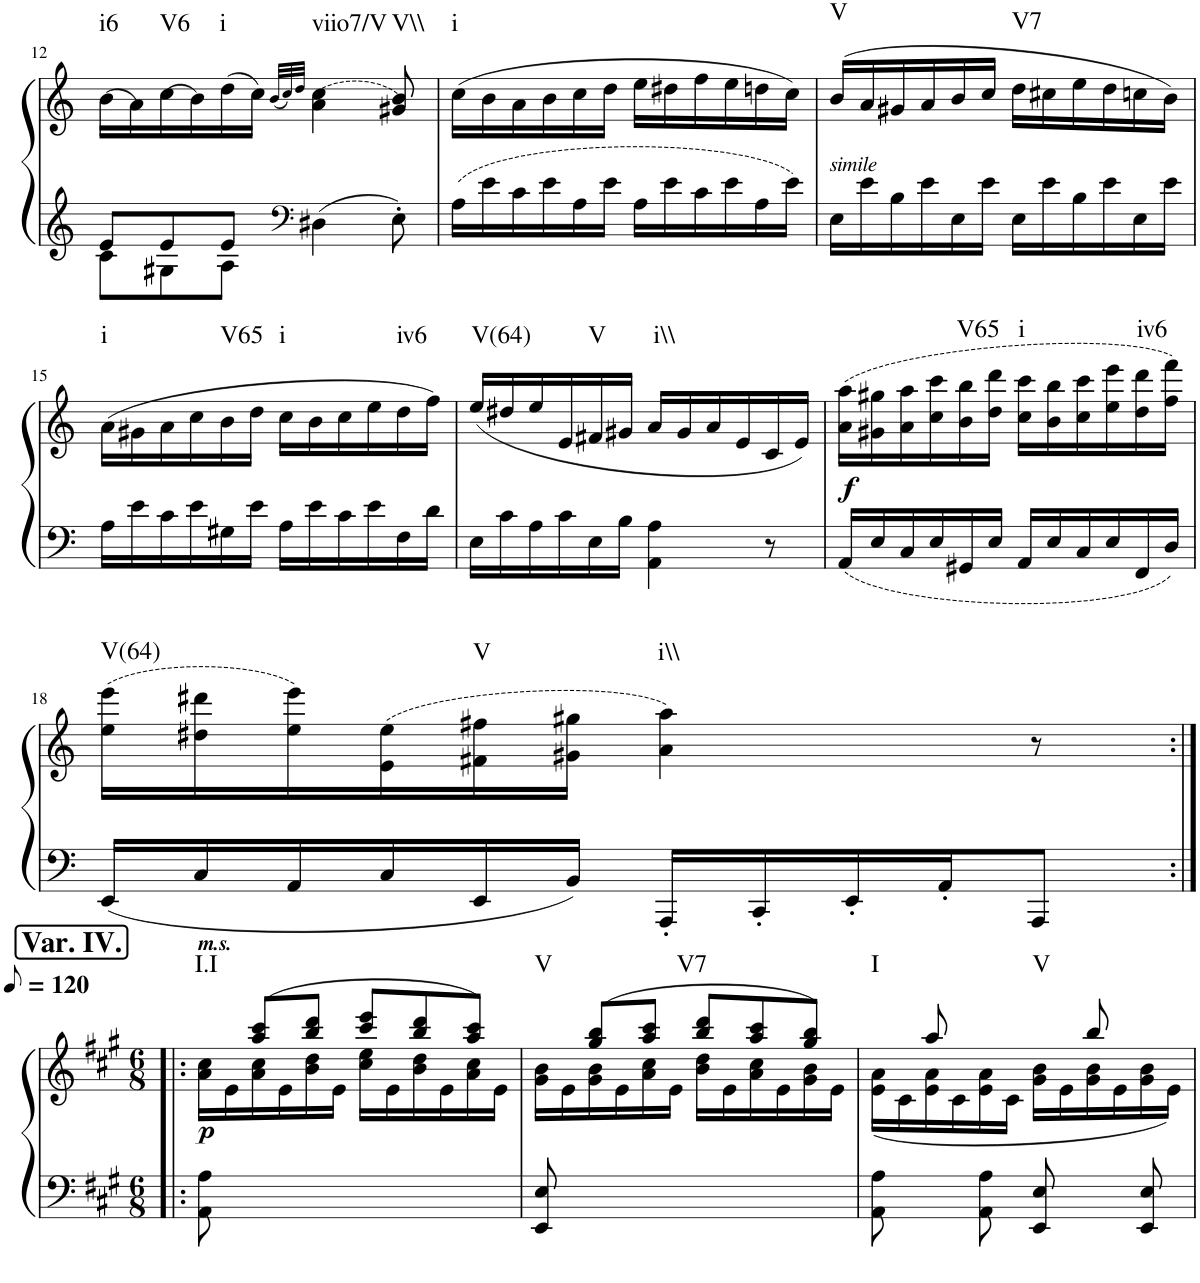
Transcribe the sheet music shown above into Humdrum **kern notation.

**kern	**kern	**dynam	**harte
*part1	*part1	*part1	*part1
*staff2	*staff1	*staff1/2	*
*I"Piano	*	*	*
*I'Pno.	*	*	*
!!LO:PB:g=z
*clefG2	*clefG2	*	*
*k[]	*k[]	*	*
*M6/8	*M6/8	*	*
=12	=12	=12	=12
*^	*	*	*
!	!	!	!	!LO:H:kt=i6
8e/L	8c\L	(16b\LL	.	N
.	.	16a\)	.	.
!	!	!	!	!LO:H:kt=V6
8e/	8G#X\	(16cc\	.	N
.	.	16b\)	.	.
!	!	!	!	!LO:H:kt=i
8e/J	8A\J	(16dd\	.	N
.	.	16cc\JJ)	.	.
*clefF4	*	*	*	*
.	.	(32qb/LLL	.	.
.	.	32qcc/)	.	.
.	.	32qdd/JJJ	.	.
!	!	!	!	!LO:H:kt=viio7/V
4D#X\	4.ryy	(4a\ 4cc\	.	N
!	!	!	!	!LO:H:kt=V\\
8E'\	.	8g#X/ 8b/)	.	N
*v	*v	*	*	*
=13	=13	=13	=13
!	!	!	!LO:H:kt=i
16A\LL	(16cc\LL	.	N
16e\	16b\	.	.
16c\	16a\	.	.
16e\	16b\	.	.
16A\	16cc\	.	.
16e\JJ	16dd\JJ	.	.
16A\LL	16ee\LL	.	.
16e\	16dd#X\	.	.
16c\	16ff\	.	.
16e\	16ee\	.	.
16A\	16ddn\	.	.
16e\JJ	16cc\JJ)	.	.
=14	=14	=14	=14
!LO:TX:a:i:t=simile	!	!	!LO:H:kt=V
16E\LL	(16b/LL	.	N
16e\	16a/	.	.
16B\	16g#X/	.	.
16e\	16a/	.	.
16E\	16b/	.	.
16e\JJ	16cc/JJ	.	.
!	!	!	!LO:H:kt=V7
16E\LL	16dd\LL	.	N
16e\	16cc#X\	.	.
16B\	16ee\	.	.
16e\	16dd\	.	.
16E\	16ccn\	.	.
16e\JJ	16b\JJ)	.	.
!!LO:LB:g=z
=15	=15	=15	=15
!	!	!	!LO:H:kt=i
16A\LL	(16a\LL	.	N
16e\	16g#X\	.	.
16c\	16a\	.	.
16e\	16cc\	.	.
!	!	!	!LO:H:kt=V65
16G#X\	16b\	.	N
16e\JJ	16dd\JJ	.	.
!	!	!	!LO:H:kt=i
16A\LL	16cc\LL	.	N
16e\	16b\	.	.
16c\	16cc\	.	.
16e\	16ee\	.	.
!	!	!	!LO:H:kt=iv6
16F\	16dd\	.	N
16d\JJ	16ff\JJ)	.	.
=16	=16	=16	=16
!	!	!	!LO:H:kt=V(64)
16E\LL	(<16ee/LL	.	N
16c\	16dd#X/	.	.
16A\	16ee/	.	.
16c\	16e/	.	.
!	!	!	!LO:H:kt=V
16E\	16f#X/	.	N
16B\JJ	16g#X/JJ	.	.
!	!	!	!LO:H:kt=i\\
4AA\ 4A\	16a/LL	.	N
.	16g#/	.	.
.	16a/	.	.
.	16e/	.	.
8r	16c/	.	.
.	16e/JJ)	.	.
=17	=17	=17	=17
!	!	!LO:DY:a=2	!
16AA/LL	(16a\ 16aa\LL	f	.
16E/	16g#X\ 16gg#X\	.	.
16C/	16a\ 16aa\	.	.
16E/	16cc\ 16ccc\	.	.
!	!	!	!LO:H:kt=V65
16GG#X/	16b\ 16bb\	.	N
16E/JJ	16dd\ 16ddd\JJ	.	.
!	!	!	!LO:H:kt=i
16AA/LL	16cc\ 16ccc\LL	.	N
16E/	16b\ 16bb\	.	.
16C/	16cc\ 16ccc\	.	.
16E/	16ee\ 16eee\	.	.
!	!	!	!LO:H:kt=iv6
16FF/	16dd\ 16ddd\	.	N
16D/JJ	16ff\ 16fff\JJ)	.	.
!!LO:LB:g=z
=18	=18	=18	=18
!	!	!	!LO:H:kt=V(64)
16EE/LL	(16ee\ 16eee\LL	.	N
16C/	16dd#X\ 16ddd#X\	.	.
16AA/	16ee\ 16eee\)	.	.
16C/	(16e\ 16ee\	.	.
!	!	!	!LO:H:kt=V
16EE/	16f#X\ 16ff#X\	.	N
16BB/JJ	16g#X\ 16gg#X\JJ	.	.
!	!	!	!LO:H:kt=i\\
16AAA'/LL	4a\ 4aa\)	.	N
16CC'/	.	.	.
16EE'/	.	.	.
16AA'/J	.	.	.
8AAA/J	8r	.	.
!!LO:LB:g=z
=1:|!|:	=1:|!|:	=1:|!|:	=1:|!|:
!!LO:REH:place=s1:a:B:cj:fs=14:t=Var. IV.
*k[f#c#g#]	*k[f#c#g#]	*	*
*M6/8	*M6/8	*	*
*	*MM60	*	*
*	*^	*	*
!	!LO:TX:a:Bi:t=m.s.	!	!	!
!	!	!	!LO:DY:a=2	!LO:H:kt=I.I
8AA\ 8A\	8ryy	16a\ 16cc#\LL	p	N
.	.	16e\	.	.
8ryy	(8aa/ 8ccc#/L	16a\ 16cc#\	.	.
.	.	16e\	.	.
2ryy	8bb/ 8ddd/J	16b\ 16dd\	.	.
.	.	16e\JJ	.	.
.	8ccc#/ 8eee/L	16cc#\ 16ee\LL	.	.
.	.	16e\	.	.
.	8bb/ 8ddd/	16b\ 16dd\	.	.
.	.	16e\	.	.
.	8aa/ 8ccc#/J)	16a\ 16cc#\	.	.
.	.	16e\JJ	.	.
=2	=2	=2	=2	=2
!	!	!	!	!LO:H:kt=V
8EE/ 8E/	8ryy	16g#\ 16b\LL	.	N
.	.	16e\	.	.
8ryy	(8gg#/ 8bb/L	16g#\ 16b\	.	.
.	.	16e\	.	.
2ryy	8aa/ 8ccc#/J	16a\ 16cc#\	.	.
.	.	16e\JJ	.	.
!	!	!	!	!LO:H:kt=V7
.	8bb/ 8ddd/L	16b\ 16dd\LL	.	N
.	.	16e\	.	.
.	8aa/ 8ccc#/	16a\ 16cc#\	.	.
.	.	16e\	.	.
.	8gg#/ 8bb/J)	16g#\ 16b\	.	.
.	.	16e\JJ	.	.
=3	=3	=3	=3	=3
!	!	!	!	!LO:H:kt=I
8AA\ 8A\	8ryy	(16e\ 16a\LL	.	N
.	.	16c#\	.	.
8ryy	8aa/	16e\ 16a\	.	.
.	.	16c#\	.	.
8AA\ 8A\	8ryy	16e\ 16a\	.	.
.	.	16c#\JJ	.	.
!	!	!	!	!LO:H:kt=V
8EE/ 8E/	8ryy	16g#\ 16b\LL	.	N
.	.	16e\	.	.
8ryy	8bb/	16g#\ 16b\	.	.
.	.	16e\	.	.
8EE/ 8E/	8ryy	16g#\ 16b\	.	.
.	.	16e\JJ)	.	.
*	*v	*v	*	*
=	=	=	=
*-	*-	*-	*-
